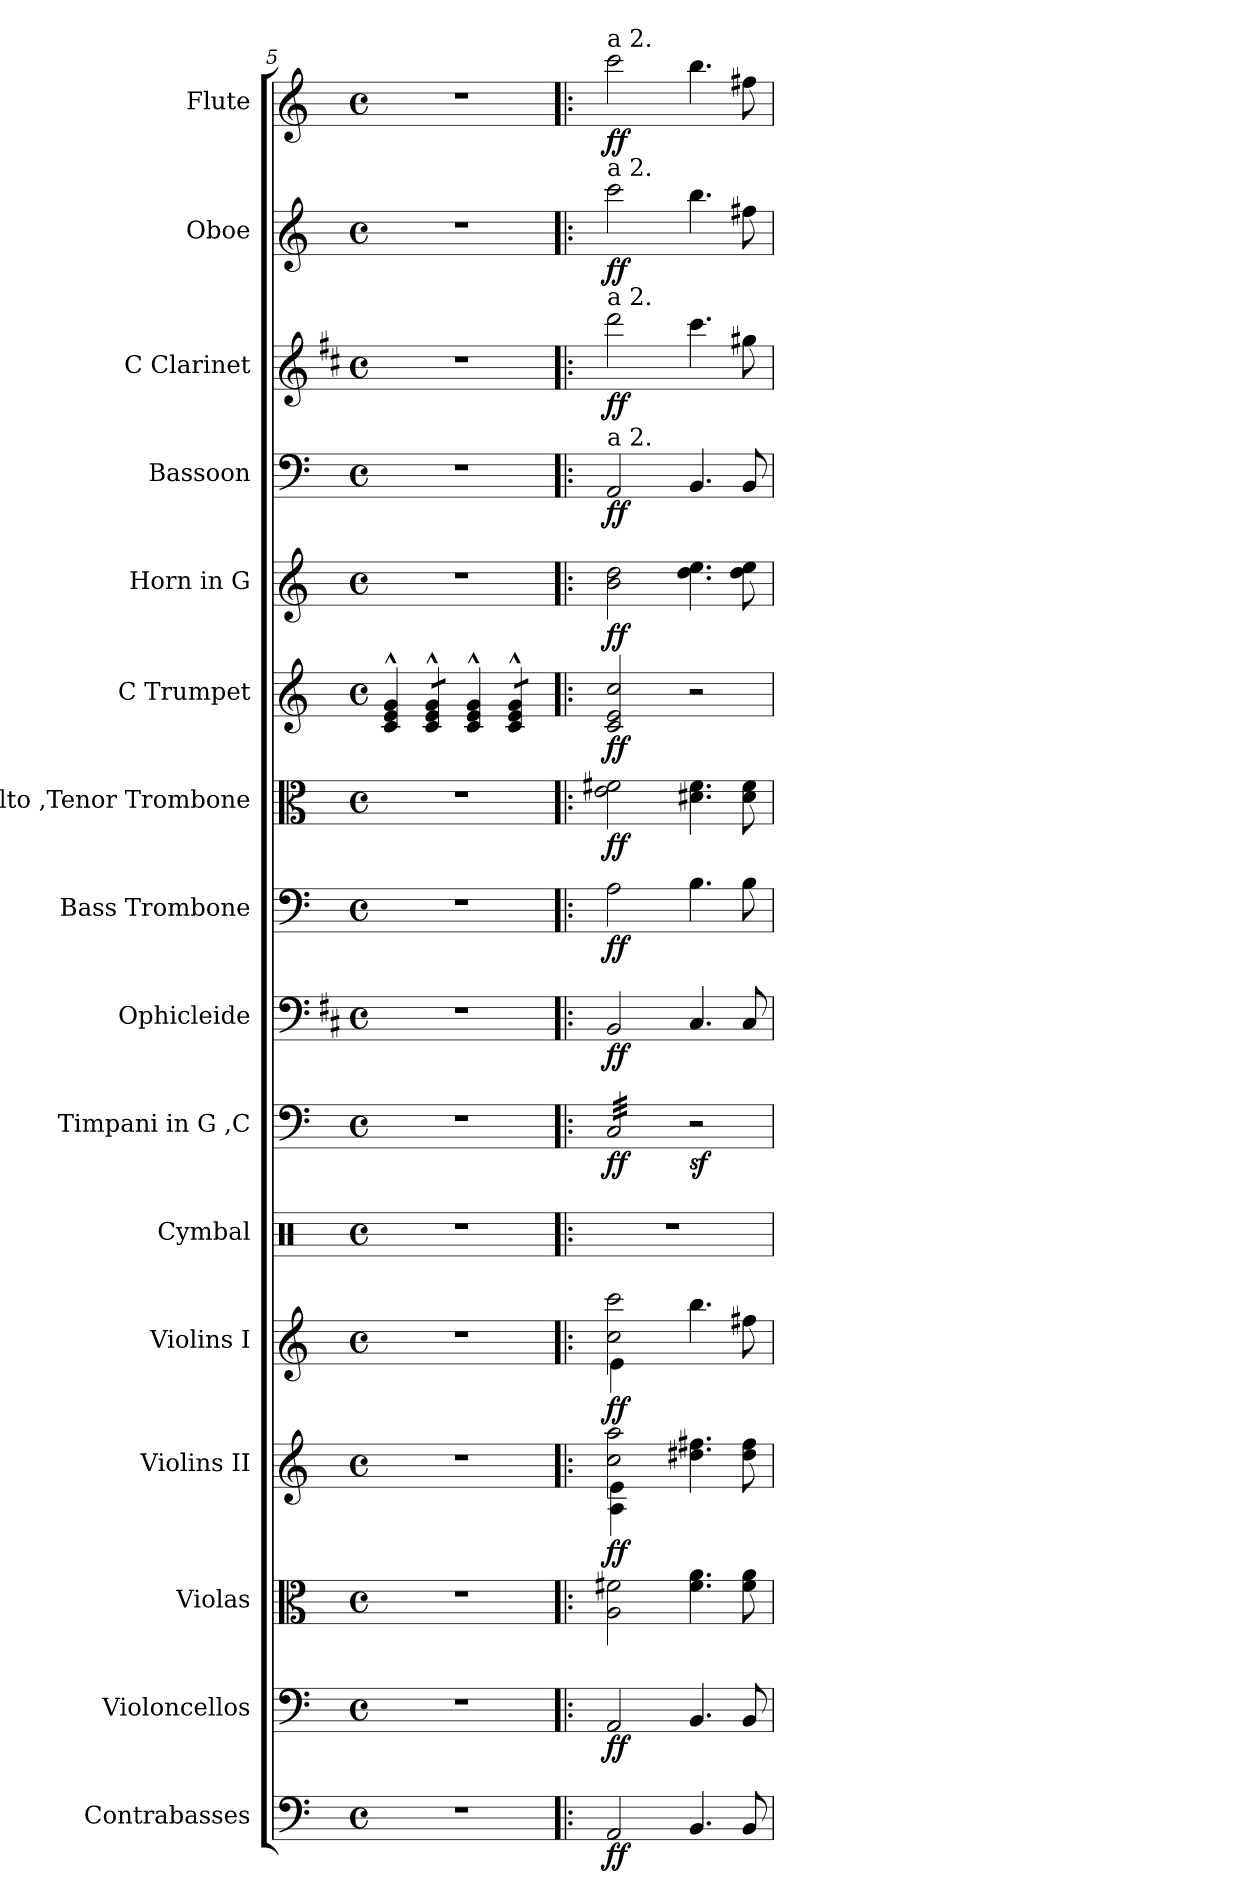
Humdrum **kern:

**kern	**dynam	**kern	**dynam	**kern	**kern	**dynam	**kern	**dynam	**kern	**kern	**dynam	**kern	**dynam	**kern	**dynam	**kern	**dynam	**kern	**dynam	**kern	**dynam	**kern	**dynam	**kern	**dynam	**kern	**dynam	**kern	**dynam
*part16	*part16	*part15	*part15	*part14	*part13	*part13	*part12	*part12	*part11	*part10	*part10	*part9	*part9	*part8	*part8	*part7	*part7	*part6	*part6	*part5	*part5	*part4	*part4	*part3	*part3	*part2	*part2	*part1	*part1
*staff16	*staff16	*staff15	*staff15	*staff14	*staff13	*staff13	*staff12	*staff12	*staff11	*staff10	*staff10	*staff9	*staff9	*staff8	*staff8	*staff7	*staff7	*staff6	*staff6	*staff5	*staff5	*staff4	*staff4	*staff3	*staff3	*staff2	*staff2	*staff1	*staff1
*I"Contrabasses	*	*I"Violoncellos	*	*I"Violas	*I"Violins II	*	*I"Violins I	*	*I"Cymbal	*I"Timpani in G ,C	*	*I"Ophicleide	*	*I"Bass Trombone	*	*I"Alto ,Tenor Trombone	*	*I"C Trumpet	*	*I"Horn in G	*	*I"Bassoon	*	*I"C Clarinet	*	*I"Oboe	*	*I"Flute	*
*I'Cbs.	*	*I'Vcs.	*	*I'Vlas.	*I'Vlns II.	*	*I'Vlns I.	*	*I'Cym.	*I'Timp.	*	*I'Oph.	*	*I'B. Tbn.	*	*I'A,T Tbn.	*	*I'C Tpt.	*	*	*	*I'Bsn.	*	*I'C Cl.	*	*I'Ob.	*	*I'Fl.	*
*clefF4	*	*clefF4	*	*clefC3	*clefG2	*	*clefG2	*	*clefX	*clefF4	*	*clefF4	*	*clefF4	*	*clefC3	*	*clefG2	*	*clefG2	*	*clefF4	*	*clefG2	*	*clefG2	*	*clefG2	*
*ITrd7c12	*	*	*	*	*	*	*	*	*	*	*	*ITrd1c2	*	*	*	*	*	*	*	*ITrd3c5	*	*	*	*ITrd1c2	*	*	*	*	*
*k[]	*	*k[]	*	*k[]	*k[]	*	*k[]	*	*k[]	*k[]	*	*k[]	*	*k[]	*	*k[]	*	*k[]	*	*k[f#]	*	*k[]	*	*k[]	*	*k[]	*	*k[]	*
*M4/4	*	*M4/4	*	*M4/4	*M4/4	*	*M4/4	*	*M4/4	*M4/4	*	*M4/4	*	*M4/4	*	*M4/4	*	*M4/4	*	*M4/4	*	*M4/4	*	*M4/4	*	*M4/4	*	*M4/4	*
*met(c)	*	*met(c)	*	*met(c)	*met(c)	*	*met(c)	*	*met(c)	*met(c)	*	*met(c)	*	*met(c)	*	*met(c)	*	*met(c)	*	*met(c)	*	*met(c)	*	*met(c)	*	*met(c)	*	*met(c)	*
=5	=5	=5	=5	=5	=5	=5	=5	=5	=5	=5	=5	=5	=5	=5	=5	=5	=5	=5	=5	=5	=5	=5	=5	=5	=5	=5	=5	=5	=5
1r	.	1r	.	1r	1r	.	1r	.	1r	1r	.	1r	.	1r	.	1r	.	4c/^^ 4e/^^ 4g/^^	.	1r	.	1r	.	1r	.	1r	.	1r	.
*	*	*	*	*	*	*	*	*	*	*	*	*	*	*	*	*	*	*tremolo	*	*	*	*	*	*	*	*	*	*	*
.	.	.	.	.	.	.	.	.	.	.	.	.	.	.	.	.	.	12c/^^ 12e/^^ 12g/^^L	.	.	.	.	.	.	.	.	.	.	.
.	.	.	.	.	.	.	.	.	.	.	.	.	.	.	.	.	.	12c/^^ 12e/^^ 12g/^^	.	.	.	.	.	.	.	.	.	.	.
.	.	.	.	.	.	.	.	.	.	.	.	.	.	.	.	.	.	12c/^^ 12e/^^ 12g/^^J	.	.	.	.	.	.	.	.	.	.	.
*	*	*	*	*	*	*	*	*	*	*	*	*	*	*	*	*	*	*Xtremolo	*	*	*	*	*	*	*	*	*	*	*
.	.	.	.	.	.	.	.	.	.	.	.	.	.	.	.	.	.	4c/^^ 4e/^^ 4g/^^	.	.	.	.	.	.	.	.	.	.	.
*	*	*	*	*	*	*	*	*	*	*	*	*	*	*	*	*	*	*tremolo	*	*	*	*	*	*	*	*	*	*	*
.	.	.	.	.	.	.	.	.	.	.	.	.	.	.	.	.	.	12c/^^ 12e/^^ 12g/^^L	.	.	.	.	.	.	.	.	.	.	.
.	.	.	.	.	.	.	.	.	.	.	.	.	.	.	.	.	.	12c/^^ 12e/^^ 12g/^^	.	.	.	.	.	.	.	.	.	.	.
.	.	.	.	.	.	.	.	.	.	.	.	.	.	.	.	.	.	12c/^^ 12e/^^ 12g/^^J	.	.	.	.	.	.	.	.	.	.	.
*	*	*	*	*	*	*	*	*	*	*	*	*	*	*	*	*	*	*Xtremolo	*	*	*	*	*	*	*	*	*	*	*
=6!|:	=6!|:	=6!|:	=6!|:	=6!|:	=6!|:	=6!|:	=6!|:	=6!|:	=6!|:	=6!|:	=6!|:	=6!|:	=6!|:	=6!|:	=6!|:	=6!|:	=6!|:	=6!|:	=6!|:	=6!|:	=6!|:	=6!|:	=6!|:	=6!|:	=6!|:	=6!|:	=6!|:	=6!|:	=6!|:
*	*	*	*	*	*^	*	*^	*	*	*	*	*	*	*	*	*	*	*	*	*	*	*	*	*	*	*	*	*	*
!	!	!	!	!	!	!	!	!	!	!	!	!	!	!	!	!	!	!	!	!	!	!	!	!	!	!	!	!	!	!LO:TX:a:t=a 2.	!
!	!	!	!	!	!	!	!	!	!	!	!	!	!	!	!	!	!	!	!	!	!	!	!	!	!	!	!	!LO:TX:a:t=a 2.	!	!	!
!	!	!	!	!	!	!	!	!	!	!	!	!	!	!	!	!	!	!	!	!	!	!	!	!	!	!LO:TX:a:t=a 2.	!	!	!	!	!
!	!	!	!	!	!	!	!	!	!	!	!	!	!	!	!	!	!	!	!	!	!	!	!	!LO:TX:a:t=a 2.	!	!	!	!	!	!	!
!	!LO:DY:b	!	!LO:DY:b	!	!	!	!LO:DY:b	!	!	!LO:DY:b	!	!	!LO:DY:b	!	!LO:DY:b	!	!LO:DY:b	!	!LO:DY:b	!	!LO:DY:b	!	!LO:DY:b	!	!LO:DY:b	!	!LO:DY:b	!	!LO:DY:b	!	!LO:DY:b
*	*	*	*	*	*	*	*	*	*	*	*	*tremolo	*	*	*	*	*	*	*	*	*	*	*	*	*	*	*	*	*	*	*
2AAA/	ff	2AA/	ff	2A\ 2f#X\	2cc\ 2aa\	4A\ 4e\	ff	2cc\ 2ccc\	4e\	ff	1r	32C/LLL	ff	2AA/	ff	2A\	ff	2e\ 2f#X\	ff	2c/ 2e/ 2cc/	ff	2f#\ 2a\	ff	2AA/	ff	2ccc\	ff	2ccc\	ff	2ccc\	ff
.	.	.	.	.	.	.	.	.	.	.	.	32C/	.	.	.	.	.	.	.	.	.	.	.	.	.	.	.	.	.	.	.
.	.	.	.	.	.	.	.	.	.	.	.	32C/	.	.	.	.	.	.	.	.	.	.	.	.	.	.	.	.	.	.	.
.	.	.	.	.	.	.	.	.	.	.	.	32C/	.	.	.	.	.	.	.	.	.	.	.	.	.	.	.	.	.	.	.
.	.	.	.	.	.	.	.	.	.	.	.	32C/	.	.	.	.	.	.	.	.	.	.	.	.	.	.	.	.	.	.	.
.	.	.	.	.	.	.	.	.	.	.	.	32C/	.	.	.	.	.	.	.	.	.	.	.	.	.	.	.	.	.	.	.
.	.	.	.	.	.	.	.	.	.	.	.	32C/	.	.	.	.	.	.	.	.	.	.	.	.	.	.	.	.	.	.	.
.	.	.	.	.	.	.	.	.	.	.	.	32C/	.	.	.	.	.	.	.	.	.	.	.	.	.	.	.	.	.	.	.
.	.	.	.	.	.	2.ryy	.	.	2.ryy	.	.	32C/	.	.	.	.	.	.	.	.	.	.	.	.	.	.	.	.	.	.	.
.	.	.	.	.	.	.	.	.	.	.	.	32C/	.	.	.	.	.	.	.	.	.	.	.	.	.	.	.	.	.	.	.
.	.	.	.	.	.	.	.	.	.	.	.	32C/	.	.	.	.	.	.	.	.	.	.	.	.	.	.	.	.	.	.	.
.	.	.	.	.	.	.	.	.	.	.	.	32C/	.	.	.	.	.	.	.	.	.	.	.	.	.	.	.	.	.	.	.
.	.	.	.	.	.	.	.	.	.	.	.	32C/	.	.	.	.	.	.	.	.	.	.	.	.	.	.	.	.	.	.	.
.	.	.	.	.	.	.	.	.	.	.	.	32C/	.	.	.	.	.	.	.	.	.	.	.	.	.	.	.	.	.	.	.
.	.	.	.	.	.	.	.	.	.	.	.	32C/	.	.	.	.	.	.	.	.	.	.	.	.	.	.	.	.	.	.	.
.	.	.	.	.	.	.	.	.	.	.	.	32C/JJJ	.	.	.	.	.	.	.	.	.	.	.	.	.	.	.	.	.	.	.
*	*	*	*	*	*	*	*	*	*	*	*	*Xtremolo	*	*	*	*	*	*	*	*	*	*	*	*	*	*	*	*	*	*	*
!	!	!	!	!	!	!	!	!	!	!	!	!	!LO:DY:b	!	!	!	!	!	!	!	!	!	!	!	!	!	!	!	!	!	!
4.BBB/	.	4.BB/	.	4.f#\ 4.a\	4.dd#X\ 4.ff#X\	.	.	4.bb\	.	.	.	2r	sf	4.BB/	.	4.B\	.	4.d#X\ 4.f#\	.	2r	.	4.a\ 4.b\	.	4.BB/	.	4.bb\	.	4.bb\	.	4.bb\	.
8BBB/	.	8BB/	.	8f#\ 8a\	8dd#\ 8ff#\	.	.	8ff#X\	.	.	.	.	.	8BB/	.	8B\	.	8d#\ 8f#\	.	.	.	8a\ 8b\	.	8BB/	.	8ff#X\	.	8ff#X\	.	8ff#X\	.
*	*	*	*	*	*v	*v	*	*	*	*	*	*	*	*	*	*	*	*	*	*	*	*	*	*	*	*	*	*	*	*	*
*	*	*	*	*	*	*	*v	*v	*	*	*	*	*	*	*	*	*	*	*	*	*	*	*	*	*	*	*	*	*	*
=	=	=	=	=	=	=	=	=	=	=	=	=	=	=	=	=	=	=	=	=	=	=	=	=	=	=	=	=	=
*-	*-	*-	*-	*-	*-	*-	*-	*-	*-	*-	*-	*-	*-	*-	*-	*-	*-	*-	*-	*-	*-	*-	*-	*-	*-	*-	*-	*-	*-
